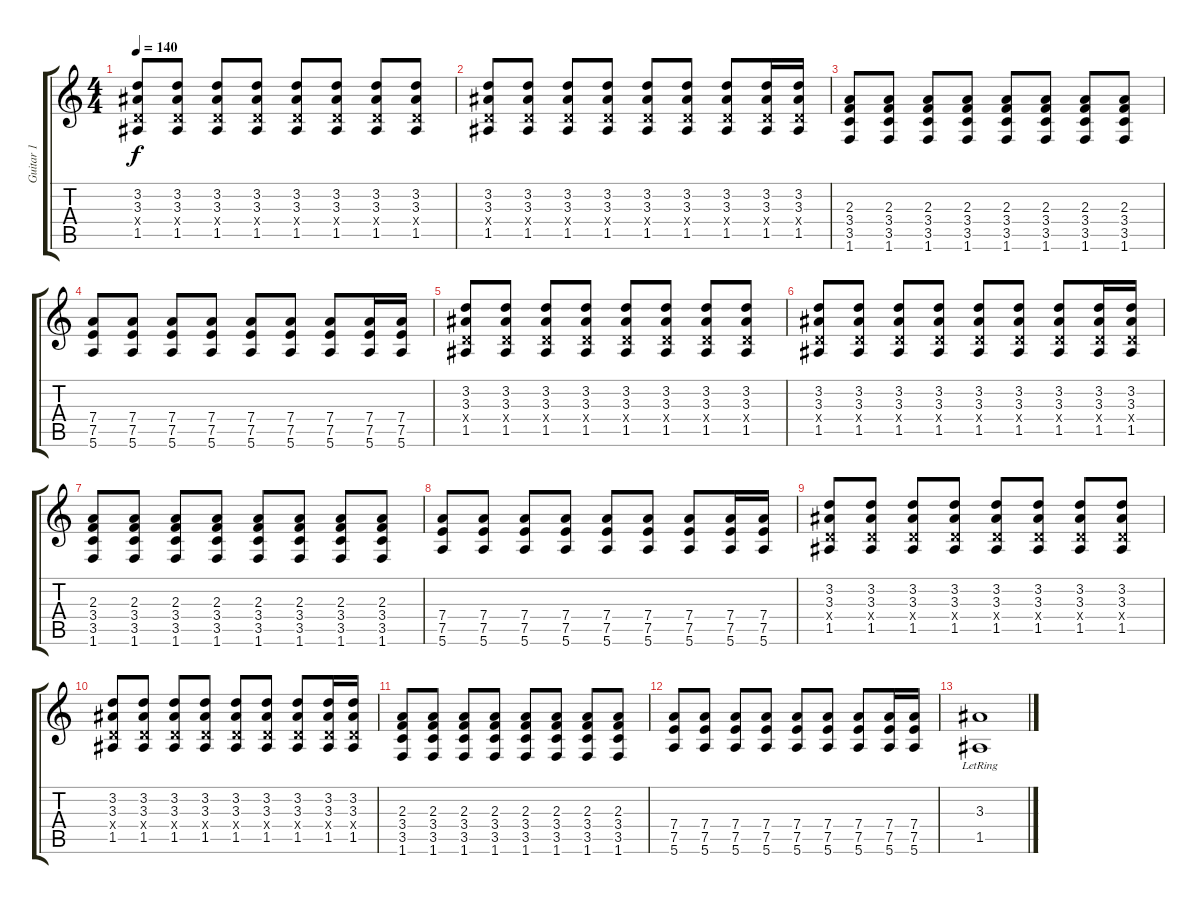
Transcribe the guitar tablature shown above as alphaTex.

\track ("Guitar 1" "Guitar 1") {instrument acousticguitarnylon}
\staff {score tabs}
\tuning (E4 B3 G3 D3 A2 E2) {hide}
\ts (4 4)
\tempo 140
\clef g2
\ks c
(3.2 3.3 0.4{x} 1.5).8{dy f} (3.2 3.3 0.4{x} 1.5).8 (3.2 3.3 0.4{x} 1.5).8 (3.2 3.3 0.4{x} 1.5).8 (3.2 3.3 0.4{x} 1.5).8 (3.2 3.3 0.4{x} 1.5).8 (3.2 3.3 0.4{x} 1.5).8 (3.2 3.3 0.4{x} 1.5).8 |
(3.2 3.3 0.4{x} 1.5).8 (3.2 3.3 0.4{x} 1.5).8 (3.2 3.3 0.4{x} 1.5).8 (3.2 3.3 0.4{x} 1.5).8 (3.2 3.3 0.4{x} 1.5).8 (3.2 3.3 0.4{x} 1.5).8 (3.2 3.3 0.4{x} 1.5).8 (3.2 3.3 0.4{x} 1.5).16 (3.2 3.3 0.4{x} 1.5).16 |
(2.3 3.4 3.5 1.6).8 (2.3 3.4 3.5 1.6).8 (2.3 3.4 3.5 1.6).8 (2.3 3.4 3.5 1.6).8 (2.3 3.4 3.5 1.6).8 (2.3 3.4 3.5 1.6).8 (2.3 3.4 3.5 1.6).8 (2.3 3.4 3.5 1.6).8 |
(7.4 7.5 5.6).8 (7.4 7.5 5.6).8 (7.4 7.5 5.6).8 (7.4 7.5 5.6).8 (7.4 7.5 5.6).8 (7.4 7.5 5.6).8 (7.4 7.5 5.6).8 (7.4 7.5 5.6).16 (7.4 7.5 5.6).16 |
(3.2 3.3 0.4{x} 1.5).8 (3.2 3.3 0.4{x} 1.5).8 (3.2 3.3 0.4{x} 1.5).8 (3.2 3.3 0.4{x} 1.5).8 (3.2 3.3 0.4{x} 1.5).8 (3.2 3.3 0.4{x} 1.5).8 (3.2 3.3 0.4{x} 1.5).8 (3.2 3.3 0.4{x} 1.5).8 |
(3.2 3.3 0.4{x} 1.5).8 (3.2 3.3 0.4{x} 1.5).8 (3.2 3.3 0.4{x} 1.5).8 (3.2 3.3 0.4{x} 1.5).8 (3.2 3.3 0.4{x} 1.5).8 (3.2 3.3 0.4{x} 1.5).8 (3.2 3.3 0.4{x} 1.5).8 (3.2 3.3 0.4{x} 1.5).16 (3.2 3.3 0.4{x} 1.5).16 |
(2.3 3.4 3.5 1.6).8 (2.3 3.4 3.5 1.6).8 (2.3 3.4 3.5 1.6).8 (2.3 3.4 3.5 1.6).8 (2.3 3.4 3.5 1.6).8 (2.3 3.4 3.5 1.6).8 (2.3 3.4 3.5 1.6).8 (2.3 3.4 3.5 1.6).8 |
(7.4 7.5 5.6).8 (7.4 7.5 5.6).8 (7.4 7.5 5.6).8 (7.4 7.5 5.6).8 (7.4 7.5 5.6).8 (7.4 7.5 5.6).8 (7.4 7.5 5.6).8 (7.4 7.5 5.6).16 (7.4 7.5 5.6).16 |
(3.2 3.3 0.4{x} 1.5).8 (3.2 3.3 0.4{x} 1.5).8 (3.2 3.3 0.4{x} 1.5).8 (3.2 3.3 0.4{x} 1.5).8 (3.2 3.3 0.4{x} 1.5).8 (3.2 3.3 0.4{x} 1.5).8 (3.2 3.3 0.4{x} 1.5).8 (3.2 3.3 0.4{x} 1.5).8 |
(3.2 3.3 0.4{x} 1.5).8 (3.2 3.3 0.4{x} 1.5).8 (3.2 3.3 0.4{x} 1.5).8 (3.2 3.3 0.4{x} 1.5).8 (3.2 3.3 0.4{x} 1.5).8 (3.2 3.3 0.4{x} 1.5).8 (3.2 3.3 0.4{x} 1.5).8 (3.2 3.3 0.4{x} 1.5).16 (3.2 3.3 0.4{x} 1.5).16 |
(2.3 3.4 3.5 1.6).8 (2.3 3.4 3.5 1.6).8 (2.3 3.4 3.5 1.6).8 (2.3 3.4 3.5 1.6).8 (2.3 3.4 3.5 1.6).8 (2.3 3.4 3.5 1.6).8 (2.3 3.4 3.5 1.6).8 (2.3 3.4 3.5 1.6).8 |
(7.4 7.5 5.6).8 (7.4 7.5 5.6).8 (7.4 7.5 5.6).8 (7.4 7.5 5.6).8 (7.4 7.5 5.6).8 (7.4 7.5 5.6).8 (7.4 7.5 5.6).8 (7.4 7.5 5.6).16 (7.4 7.5 5.6).16 |
(3.3{lr} 1.5{lr}).1
